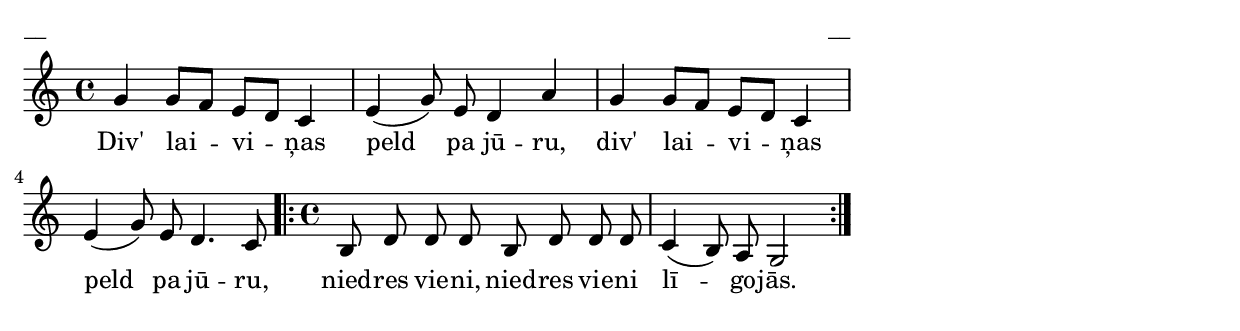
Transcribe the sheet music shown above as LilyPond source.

\version "2.13.16"
%\header {
%    title = "Div' laiviņas peld pa jūru",AA lapas
%}
\paper {
line-width = 14\cm
left-margin = 0.4\cm
between-system-padding = 0.1\cm
between-system-space = 0.1\cm
}
\layout {
indent = #0
ragged-last = ##f
}

voiceA = \relative c' {
\clef "treble"
\key c \major
\time 4/4 
g'4 g8[ f] e8[ d] c4 |
e4( g8) e8 d4 a' |
g4 g8[ f] e8[ d] c4 |
e4( g8) e8 d4. c8 |
\repeat volta 2 {
\time 4/4
b8 d d d b d d d |
c4( b8) a g2 |
}
} 

lyricA = \lyricmode {
Div' lai -- vi -- ņas peld pa jū -- ru, div' lai -- vi -- ņas peld pa jū -- ru,
nied -- res vie -- ni, nied -- res vie -- ni lī -- go -- jās.
} 

fullScore = <<
\new Staff {
<<
\new Voice = "voiceA" { \oneVoice \autoBeamOff \voiceA }
\lyricsto "voiceA" \new Lyrics \lyricA
>>
}
>>

\score {
\fullScore
\header { piece = "__" opus = "__" }
}
\markup { \with-color #(x11-color 'white) \sans \smaller "__" }
\score {
\unfoldRepeats
\fullScore
\midi {
\context { \Staff \remove "Staff_performer" }
\context { \Voice \consists "Staff_performer" }
}
}


